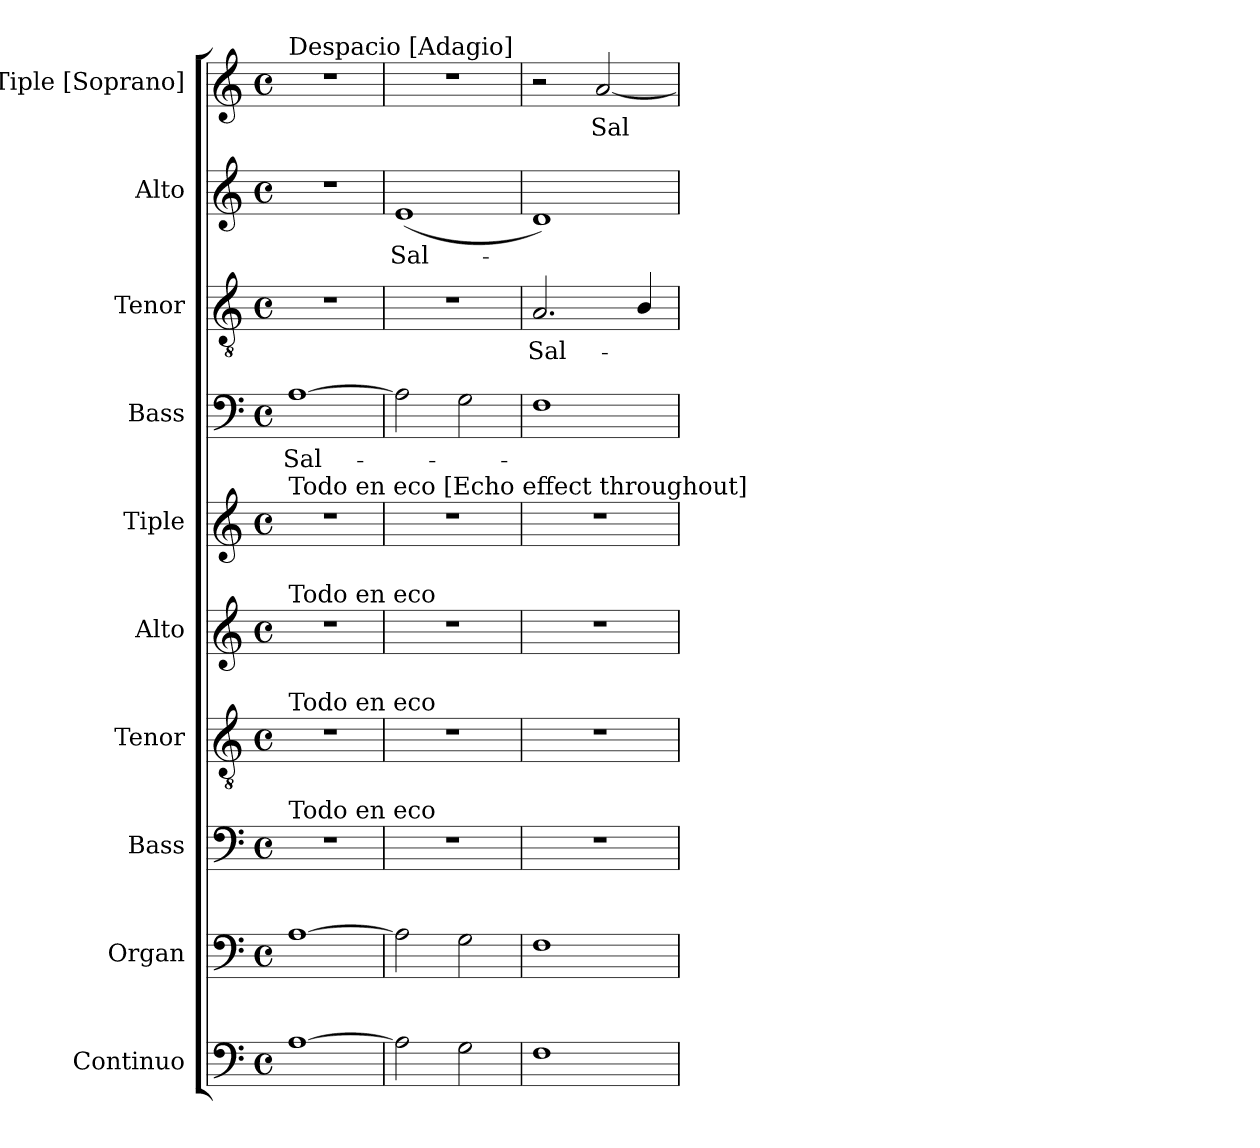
**kern	**kern	**kern	**kern	**kern	**kern	**kern	**text	**kern	**text	**kern	**text	**kern	**text
*part10	*part9	*part8	*part7	*part6	*part5	*part4	*part4	*part3	*part3	*part2	*part2	*part1	*part1
*staff10	*staff9	*staff8	*staff7	*staff6	*staff5	*staff4	*staff4	*staff3	*staff3	*staff2	*staff2	*staff1	*staff1
*I"Continuo	*I"Organ	*I"Bass	*I"Tenor	*I"Alto	*I"Tiple	*I"Bass	*	*I"Tenor	*	*I"Alto	*	*I"Tiple [Soprano]	*
*I'Cont.	*I'Org.	*I'B.	*I'T.	*I'A.	*	*I'B.	*	*I'T.	*	*I'A.	*	*I'S.	*
!!LO:PB:g=z
*clefF4	*clefF4	*clefF4	*clefGv2	*clefG2	*clefG2	*clefF4	*	*clefGv2	*	*clefG2	*	*clefG2	*
*	*	*	*ITrd7c12	*	*	*	*	*ITrd7c12	*	*	*	*	*
*k[]	*k[]	*k[]	*k[]	*k[]	*k[]	*k[]	*	*k[]	*	*k[]	*	*k[]	*
*C:	*C:	*C:	*C:	*C:	*C:	*C:	*	*C:	*	*C:	*	*C:	*
*M4/4	*M4/4	*M4/4	*M4/4	*M4/4	*M4/4	*M4/4	*	*M4/4	*	*M4/4	*	*M4/4	*
*met(c)	*met(c)	*met(c)	*met(c)	*met(c)	*met(c)	*met(c)	*	*met(c)	*	*met(c)	*	*met(c)	*
=1	=1	=1	=1	=1	=1	=1	=1	=1	=1	=1	=1	=1	=1
!	!	!	!	!	!	!	!	!	!	!	!	!LO:TX:a:t=Despacio [Adagio]	!
!	!	!	!	!	!LO:TX:a:t=Todo en eco [Echo effect throughout]	!	!	!	!	!	!	!	!
!	!	!	!	!LO:TX:a:t=Todo en eco	!	!	!	!	!	!	!	!	!
!	!	!	!LO:TX:a:t=Todo en eco	!	!	!	!	!	!	!	!	!	!
!	!	!LO:TX:a:t=Todo en eco	!	!	!	!	!	!	!	!	!	!	!
!	!	!	!	!	!	!	!LO:LY:b:color=#000000	!	!	!	!	!	!
[1Ai	[1Ai	1r	1r	1r	1r	[1Ai	Sal-	1r	.	1r	.	1r	.
=2	=2	=2	=2	=2	=2	=2	=2	=2	=2	=2	=2	=2	=2
!	!	!	!	!	!	!	!	!	!	!	!LO:LY:b:color=#000000	!	!
2Ai\]	2Ai\]	1r	1r	1r	1r	2Ai\]	.	1r	.	(1ei	Sal-	1r	.
2Gi\	2Gi\	.	.	.	.	2Gi\	.	.	.	.	.	.	.
=3	=3	=3	=3	=3	=3	=3	=3	=3	=3	=3	=3	=3	=3
!	!	!	!	!	!	!	!	!	!LO:LY:b:color=#000000	!	!	!	!
1Fi	1Fi	1r	1r	1r	1r	1Fi	.	2.AAi/	Sal-	1di)	.	2r	.
!	!	!	!	!	!	!	!	!	!	!	!	!	!LO:LY:b:color=#000000
.	.	.	.	.	.	.	.	.	.	.	.	[2ai/	Sal-
.	.	.	.	.	.	.	.	4BBi/	.	.	.	.	.
=	=	=	=	=	=	=	=	=	=	=	=	=	=
*-	*-	*-	*-	*-	*-	*-	*-	*-	*-	*-	*-	*-	*-
